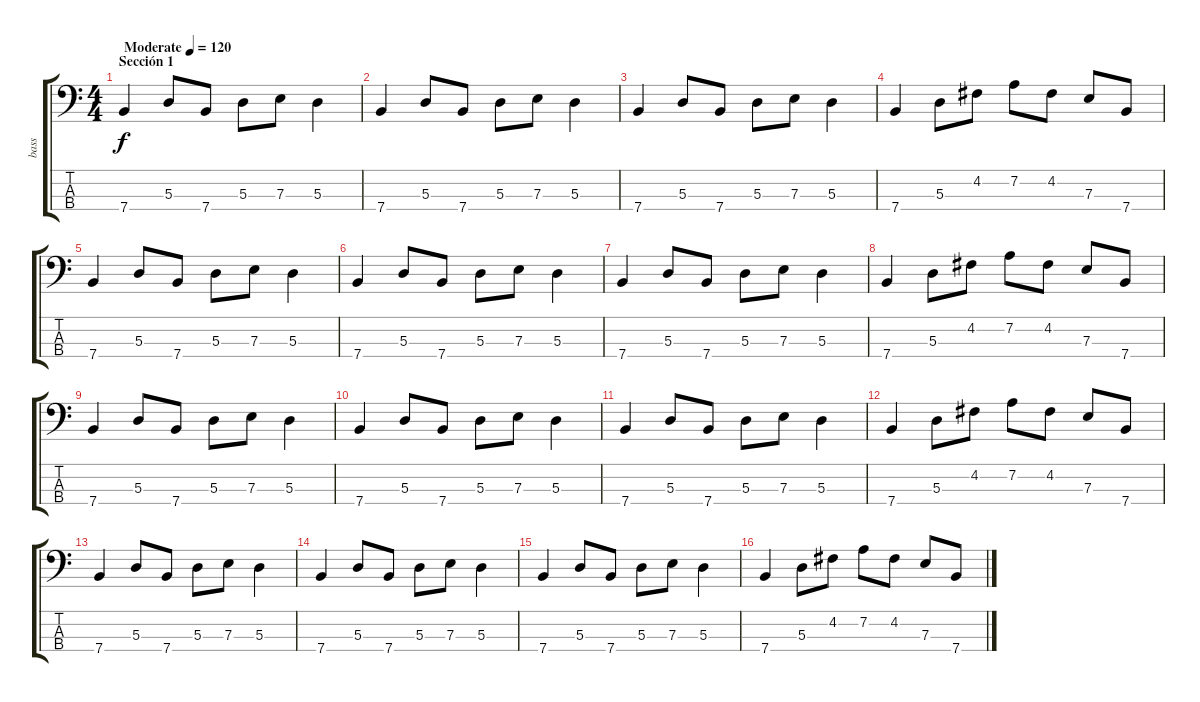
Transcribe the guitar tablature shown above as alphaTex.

\track ("bass" "bass") {instrument electricbassfinger}
\staff {score tabs}
\tuning (G2 D2 A1 E1) {hide}
\ts (4 4)
\section ("" "Sección 1")
\tempo (120 "Moderate")
\clef f4
\ks c
7.4.4{dy f instrument electricbassfinger} 5.3.8 7.4.8 5.3.8 7.3.8 5.3.4 |
7.4.4 5.3.8 7.4.8 5.3.8 7.3.8 5.3.4 |
7.4.4 5.3.8 7.4.8 5.3.8 7.3.8 5.3.4 |
7.4.4 5.3.8 4.2.8 7.2.8 4.2.8 7.3.8 7.4.8 |
7.4.4 5.3.8 7.4.8 5.3.8 7.3.8 5.3.4 |
7.4.4 5.3.8 7.4.8 5.3.8 7.3.8 5.3.4 |
7.4.4 5.3.8 7.4.8 5.3.8 7.3.8 5.3.4 |
7.4.4 5.3.8 4.2.8 7.2.8 4.2.8 7.3.8 7.4.8 |
7.4.4 5.3.8 7.4.8 5.3.8 7.3.8 5.3.4 |
7.4.4 5.3.8 7.4.8 5.3.8 7.3.8 5.3.4 |
7.4.4 5.3.8 7.4.8 5.3.8 7.3.8 5.3.4 |
7.4.4 5.3.8 4.2.8 7.2.8 4.2.8 7.3.8 7.4.8 |
7.4.4 5.3.8 7.4.8 5.3.8 7.3.8 5.3.4 |
7.4.4 5.3.8 7.4.8 5.3.8 7.3.8 5.3.4 |
7.4.4 5.3.8 7.4.8 5.3.8 7.3.8 5.3.4 |
7.4.4 5.3.8 4.2.8 7.2.8 4.2.8 7.3.8 7.4.8
